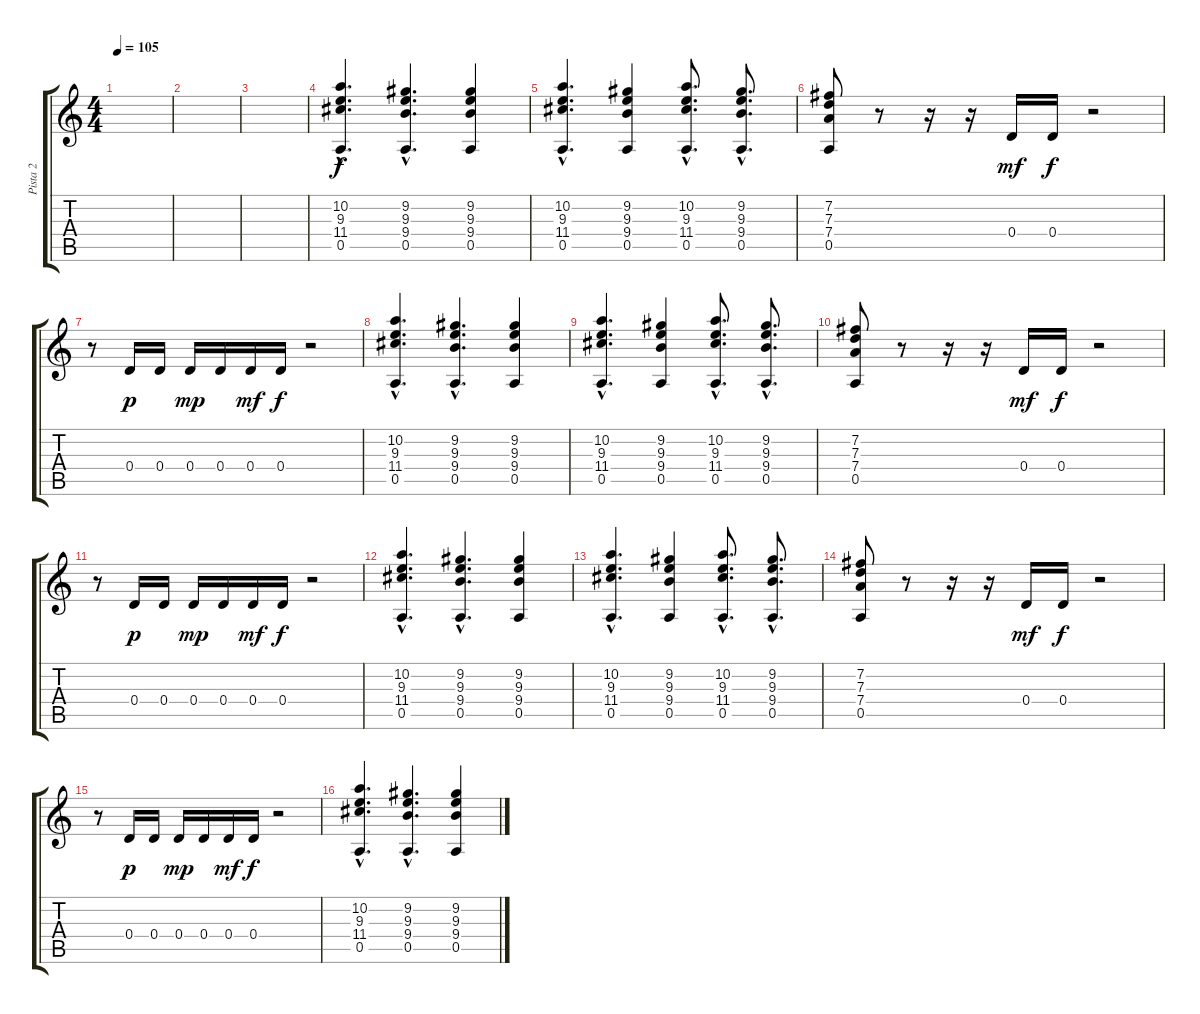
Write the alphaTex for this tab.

\track ("Pista 2" "Pista 2") {instrument electricguitarclean}
\staff {score tabs}
\tuning (E4 B3 G3 D3 A2 E2) {hide}
\ts (4 4)
\tempo 105
\clef g2
\ks c
|
|
|
(10.2{hac} 9.3{hac} 11.4{hac} 0.5{hac}).4{d} (9.2{hac} 9.3{hac} 9.4{hac} 0.5{hac}).4{d} (9.2 9.3 9.4 0.5).4 |
(10.2{hac} 9.3{hac} 11.4{hac} 0.5{hac}).4{d} (9.2 9.3 9.4 0.5).4 (10.2{hac} 9.3{hac} 11.4{hac} 0.5{hac}).8{d} (9.2{hac} 9.3{hac} 9.4{hac} 0.5{hac}).8{d} |
(7.2 7.3 7.4 0.5).8 r.8 r.16 r.16 0.4.16{dy mf} 0.4.16{dy f} r.2 |
r.8 0.4.16{dy p} 0.4.16 0.4.16{dy mp} 0.4.16 0.4.16{dy mf} 0.4.16{dy f} r.2 |
(10.2{hac} 9.3{hac} 11.4{hac} 0.5{hac}).4{d} (9.2{hac} 9.3{hac} 9.4{hac} 0.5{hac}).4{d} (9.2 9.3 9.4 0.5).4 |
(10.2{hac} 9.3{hac} 11.4{hac} 0.5{hac}).4{d} (9.2 9.3 9.4 0.5).4 (10.2{hac} 9.3{hac} 11.4{hac} 0.5{hac}).8{d} (9.2{hac} 9.3{hac} 9.4{hac} 0.5{hac}).8{d} |
(7.2 7.3 7.4 0.5).8 r.8 r.16 r.16 0.4.16{dy mf} 0.4.16{dy f} r.2 |
r.8 0.4.16{dy p} 0.4.16 0.4.16{dy mp} 0.4.16 0.4.16{dy mf} 0.4.16{dy f} r.2 |
(10.2{hac} 9.3{hac} 11.4{hac} 0.5{hac}).4{d} (9.2{hac} 9.3{hac} 9.4{hac} 0.5{hac}).4{d} (9.2 9.3 9.4 0.5).4 |
(10.2{hac} 9.3{hac} 11.4{hac} 0.5{hac}).4{d} (9.2 9.3 9.4 0.5).4 (10.2{hac} 9.3{hac} 11.4{hac} 0.5{hac}).8{d} (9.2{hac} 9.3{hac} 9.4{hac} 0.5{hac}).8{d} |
(7.2 7.3 7.4 0.5).8 r.8 r.16 r.16 0.4.16{dy mf} 0.4.16{dy f} r.2 |
r.8 0.4.16{dy p} 0.4.16 0.4.16{dy mp} 0.4.16 0.4.16{dy mf} 0.4.16{dy f} r.2 |
(10.2{hac} 9.3{hac} 11.4{hac} 0.5{hac}).4{d} (9.2{hac} 9.3{hac} 9.4{hac} 0.5{hac}).4{d} (9.2 9.3 9.4 0.5).4
